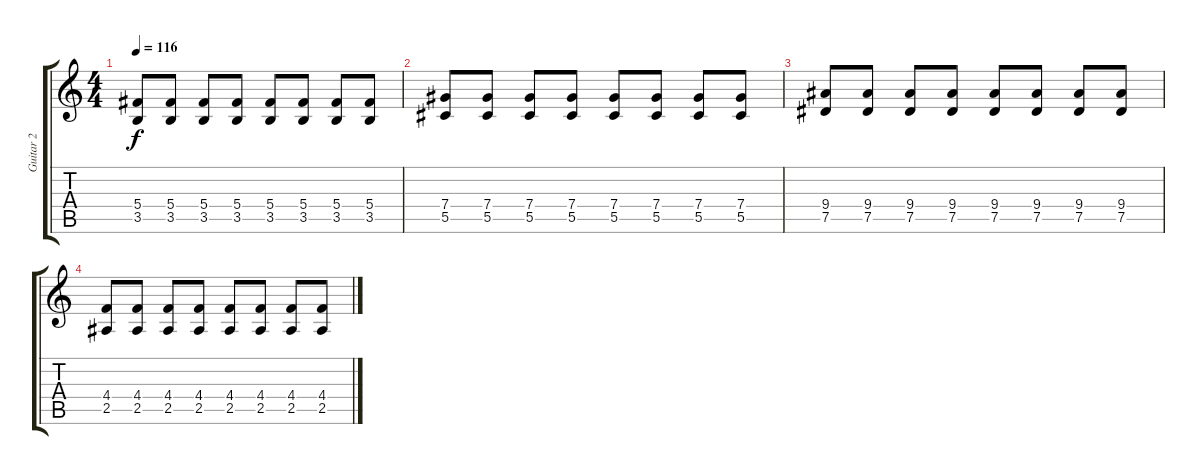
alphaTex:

\track ("Guitar 2" "Guitar 2") {instrument distortionguitar}
\staff {score tabs}
\tuning (Eb4 Bb3 Gb3 Db3 Ab2 Eb2) {hide}
\ts (4 4)
\tempo 116
\clef g2
\ks c
(5.4 3.5).8{dy f volume 0 balance 0} (5.4 3.5).8 (5.4 3.5).8 (5.4 3.5).8 (5.4 3.5).8 (5.4 3.5).8 (5.4 3.5).8 (5.4 3.5).8 |
(7.4 5.5).8 (7.4 5.5).8 (7.4 5.5).8 (7.4 5.5).8 (7.4 5.5).8 (7.4 5.5).8 (7.4 5.5).8 (7.4 5.5).8 |
(9.4 7.5).8 (9.4 7.5).8 (9.4 7.5).8 (9.4 7.5).8 (9.4 7.5).8 (9.4 7.5).8 (9.4 7.5).8 (9.4 7.5).8 |
(4.4 2.5).8 (4.4 2.5).8 (4.4 2.5).8 (4.4 2.5).8 (4.4 2.5).8 (4.4 2.5).8 (4.4 2.5).8 (4.4 2.5).8
